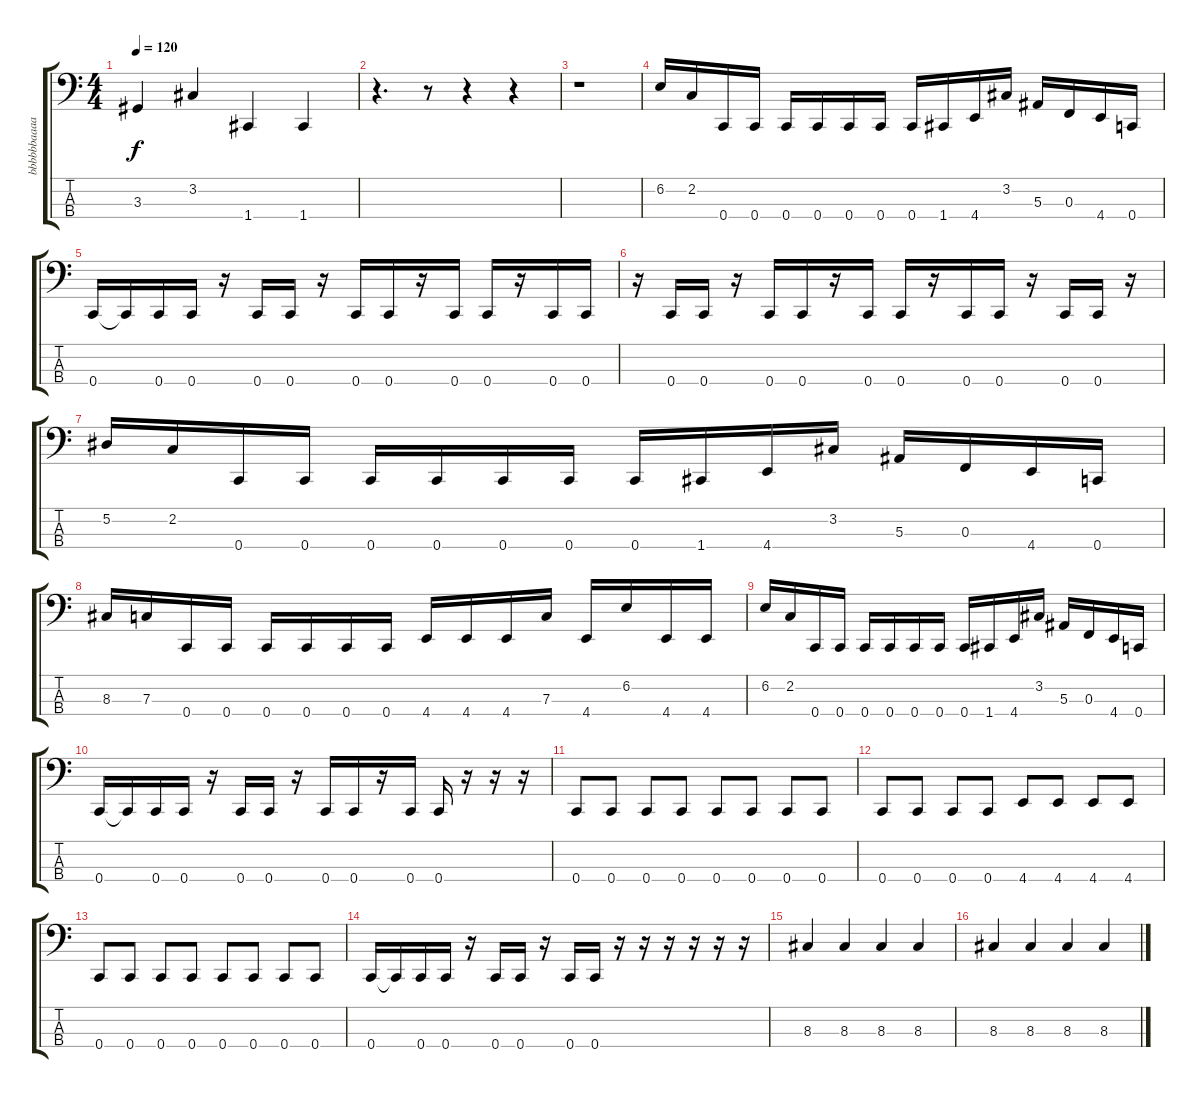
\track ("bbbbbbaaaaaæyyyysssss" "bbbbbbaaaa") {instrument electricbassfinger}
\staff {score tabs}
\tuning (Eb2 Bb1 F1 C1) {hide}
\ts (4 4)
\tempo 120
\clef f4
\ks c
3.3.4{dy f} 3.2.4 1.4.4 1.4.4 |
r.4{d} r.8 r.4 r.4 |
r.1 |
6.2.16 2.2.16 0.4.16 0.4.16 0.4.16 0.4.16 0.4.16 0.4.16 0.4.16 1.4.16 4.4.16 3.2.16 5.3.16 0.3.16 4.4.16 0.4.16 |
0.4.16 0.4{t}.16 0.4.16 0.4.16 r.16 0.4.16 0.4.16 r.16 0.4.16 0.4.16 r.16 0.4.16 0.4.16 r.16 0.4.16 0.4.16 |
r.16 0.4.16 0.4.16 r.16 0.4.16 0.4.16 r.16 0.4.16 0.4.16 r.16 0.4.16 0.4.16 r.16 0.4.16 0.4.16 r.16 |
5.2.16 2.2.16 0.4.16 0.4.16 0.4.16 0.4.16 0.4.16 0.4.16 0.4.16 1.4.16 4.4.16 3.2.16 5.3.16 0.3.16 4.4.16 0.4.16 |
8.3.16 7.3.16 0.4.16 0.4.16 0.4.16 0.4.16 0.4.16 0.4.16 4.4.16 4.4.16 4.4.16 7.3.16 4.4.16 6.2.16 4.4.16 4.4.16 |
6.2.16 2.2.16 0.4.16 0.4.16 0.4.16 0.4.16 0.4.16 0.4.16 0.4.16 1.4.16 4.4.16 3.2.16 5.3.16 0.3.16 4.4.16 0.4.16 |
0.4.16 0.4{t}.16 0.4.16 0.4.16 r.16 0.4.16 0.4.16 r.16 0.4.16 0.4.16 r.16 0.4.16 0.4.16 r.16 r.16 r.16 |
0.4.8 0.4.8 0.4.8 0.4.8 0.4.8 0.4.8 0.4.8 0.4.8 |
0.4.8 0.4.8 0.4.8 0.4.8 4.4.8 4.4.8 4.4.8 4.4.8 |
0.4.8 0.4.8 0.4.8 0.4.8 0.4.8 0.4.8 0.4.8 0.4.8 |
0.4.16 0.4{t}.16 0.4.16 0.4.16 r.16 0.4.16 0.4.16 r.16 0.4.16 0.4.16 r.16 r.16 r.16 r.16 r.16 r.16 |
8.3.4 8.3.4 8.3.4 8.3.4 |
8.3.4 8.3.4 8.3.4 8.3.4
